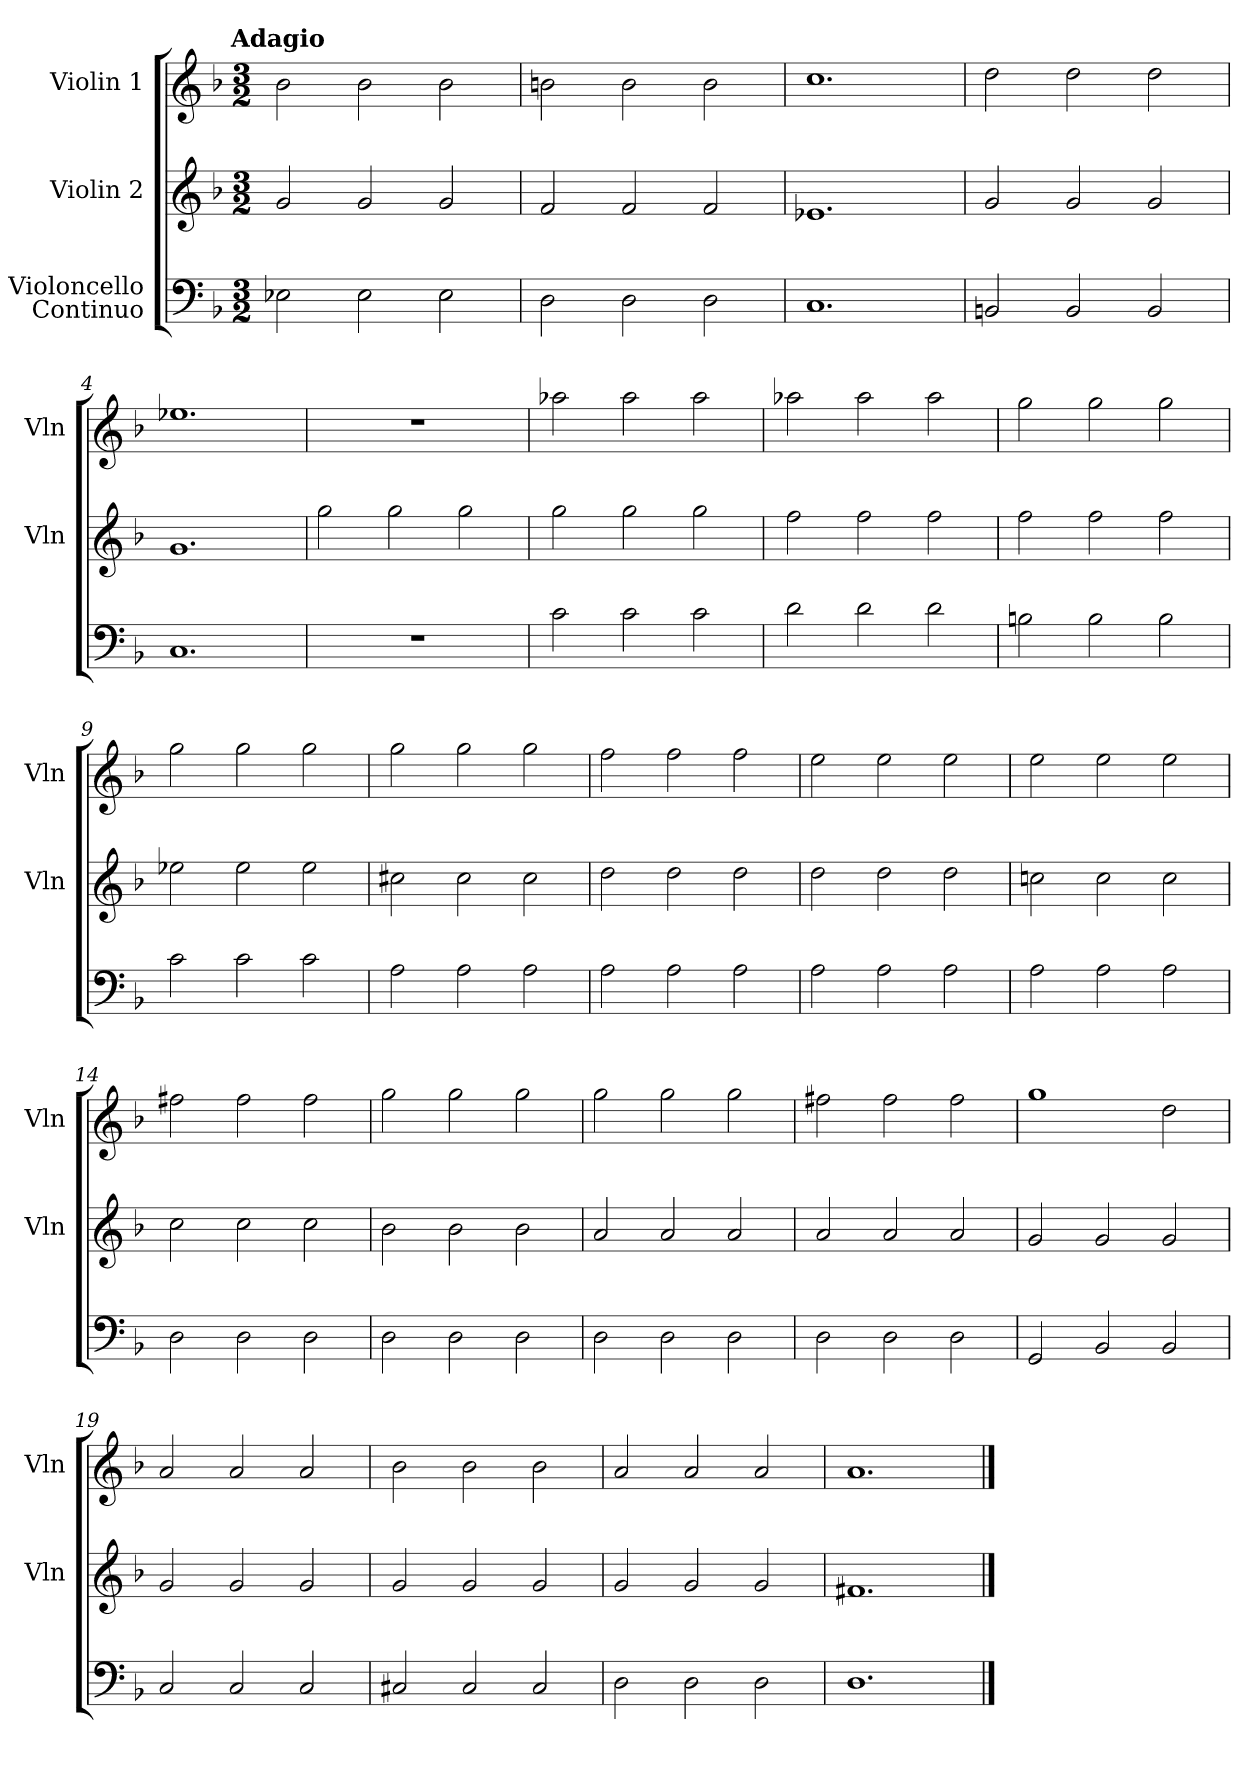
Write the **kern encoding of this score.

**kern	**kern	**kern
*part3	*part2	*part1
*staff3	*staff2	*staff1
*I"Violoncello\nContinuo	*I"Violin 2	*I"Violin 1
*	*I'Vln	*I'Vln
*clefF4	*clefG2	*clefG2
*k[b-]	*k[b-]	*k[b-]
!!LO:TX:omd:t=Adagio
*M3/2	*M3/2	*M3/2
*MM56	*MM56	*MM56
=	=	=
2E-X\	2g/	2b-\
2E-\	2g/	2b-\
2E-\	2g/	2b-\
=1	=1	=1
2D\	2f/	2bn\
2D\	2f/	2b\
2D\	2f/	2b\
=2	=2	=2
1.C	1.e-X	1.cc
=3	=3	=3
2BBn/	2g/	2dd\
2BB/	2g/	2dd\
2BB/	2g/	2dd\
=4	=4	=4
1.C	1.g	1.ee-X
=5	=5	=5
1.r	2gg\	1.r
.	2gg\	.
.	2gg\	.
=6	=6	=6
2c\	2gg\	2aa-X\
2c\	2gg\	2aa-\
2c\	2gg\	2aa-\
=7	=7	=7
2d\	2ff\	2aa-X\
2d\	2ff\	2aa-\
2d\	2ff\	2aa-\
=8	=8	=8
2Bn\	2ff\	2gg\
2B\	2ff\	2gg\
2B\	2ff\	2gg\
=9	=9	=9
2c\	2ee-X\	2gg\
2c\	2ee-\	2gg\
2c\	2ee-\	2gg\
=10	=10	=10
2A\	2cc#X\	2gg\
2A\	2cc#\	2gg\
2A\	2cc#\	2gg\
=11	=11	=11
2A\	2dd\	2ff\
2A\	2dd\	2ff\
2A\	2dd\	2ff\
=12	=12	=12
2A\	2dd\	2ee\
2A\	2dd\	2ee\
2A\	2dd\	2ee\
=13	=13	=13
2A\	2ccn\	2ee\
2A\	2cc\	2ee\
2A\	2cc\	2ee\
=14	=14	=14
2D\	2cc\	2ff#X\
2D\	2cc\	2ff#\
2D\	2cc\	2ff#\
=15	=15	=15
2D\	2b-\	2gg\
2D\	2b-\	2gg\
2D\	2b-\	2gg\
=16	=16	=16
2D\	2a/	2gg\
2D\	2a/	2gg\
2D\	2a/	2gg\
=17	=17	=17
2D\	2a/	2ff#X\
2D\	2a/	2ff#\
2D\	2a/	2ff#\
=18	=18	=18
2GG/	2g/	1gg
2BB-/	2g/	.
2BB-/	2g/	2dd\
=19	=19	=19
2C/	2g/	2a/
2C/	2g/	2a/
2C/	2g/	2a/
=20	=20	=20
2C#X/	2g/	2b-\
2C#/	2g/	2b-\
2C#/	2g/	2b-\
=21	=21	=21
2D\	2g/	2a/
2D\	2g/	2a/
2D\	2g/	2a/
=22	=22	=22
1.D	1.f#X	1.a
==	==	==
*-	*-	*-
